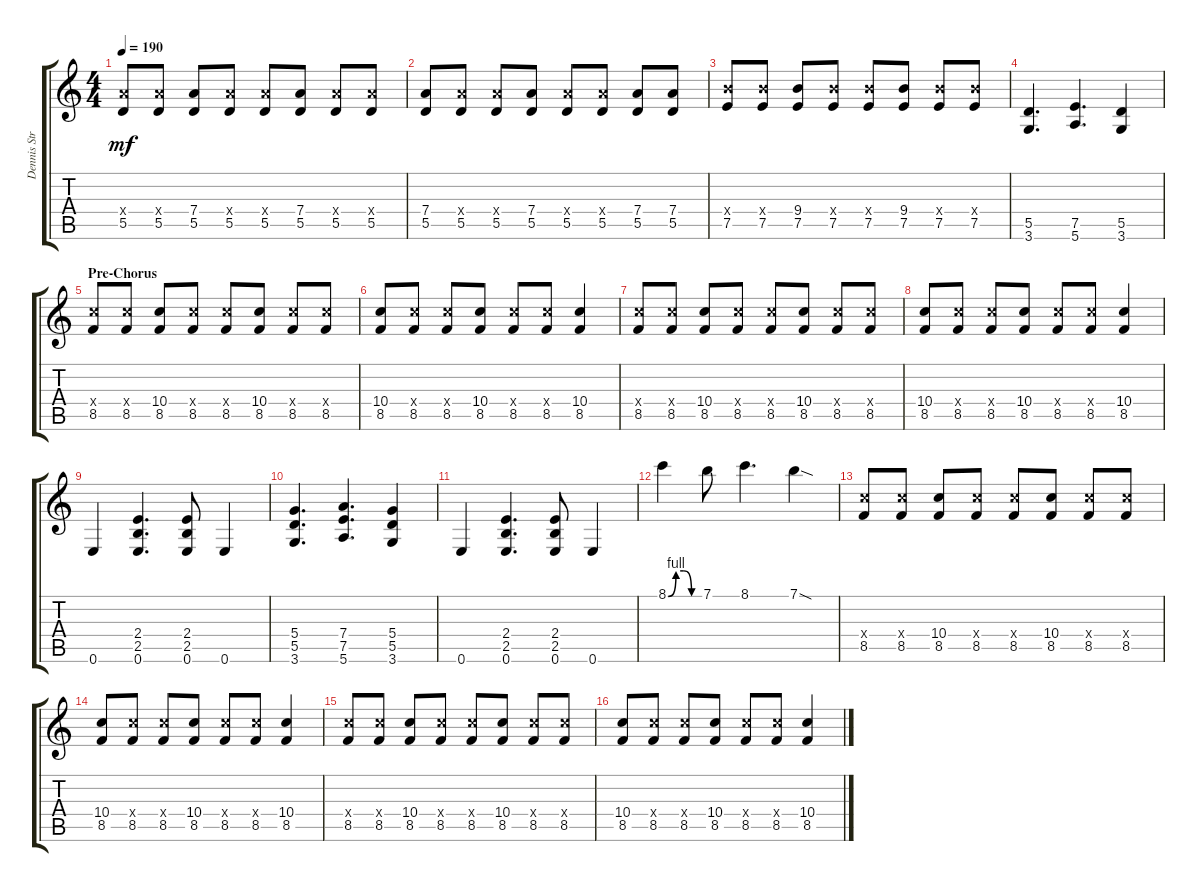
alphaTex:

\track ("Dennis Stratton" "Dennis Str") {instrument overdrivenguitar}
\staff {score tabs}
\tuning (E4 B3 G3 D3 A2 E2) {hide}
\ts (4 4)
\tempo 190
\clef g2
\ks c
(7.4{x} 5.5).8{dy mf} (7.4{x} 5.5).8 (7.4 5.5).8 (7.4{x} 5.5).8 (7.4{x} 5.5).8 (7.4 5.5).8 (7.4{x} 5.5).8 (7.4{x} 5.5).8 |
(7.4 5.5).8 (7.4{x} 5.5).8 (7.4{x} 5.5).8 (7.4 5.5).8 (7.4{x} 5.5).8 (7.4{x} 5.5).8 (7.4 5.5).8 (7.4 5.5).8 |
(9.4{x} 7.5).8 (9.4{x} 7.5).8 (9.4 7.5).8 (9.4{x} 7.5).8 (9.4{x} 7.5).8 (9.4 7.5).8 (9.4{x} 7.5).8 (9.4{x} 7.5).8 |
(5.5 3.6).4{d} (7.5 5.6).4{d} (5.5 3.6).4 |
\section ("" "Pre-Chorus")
(10.4{x} 8.5).8 (10.4{x} 8.5).8 (10.4 8.5).8 (10.4{x} 8.5).8 (10.4{x} 8.5).8 (10.4 8.5).8 (10.4{x} 8.5).8 (10.4{x} 8.5).8 |
(10.4 8.5).8 (10.4{x} 8.5).8 (10.4{x} 8.5).8 (10.4 8.5).8 (10.4{x} 8.5).8 (10.4{x} 8.5).8 (10.4 8.5).4 |
(10.4{x} 8.5).8 (10.4{x} 8.5).8 (10.4 8.5).8 (10.4{x} 8.5).8 (10.4{x} 8.5).8 (10.4 8.5).8 (10.4{x} 8.5).8 (10.4{x} 8.5).8 |
(10.4 8.5).8 (10.4{x} 8.5).8 (10.4{x} 8.5).8 (10.4 8.5).8 (10.4{x} 8.5).8 (10.4{x} 8.5).8 (10.4 8.5).4 |
0.6.4 (2.4 2.5 0.6).4{d} (2.4 2.5 0.6).8 0.6.4 |
(5.4 5.5 3.6).4{d} (7.4 7.5 5.6).4{d} (5.4 5.5 3.6).4 |
0.6.4 (2.4 2.5 0.6).4{d} (2.4 2.5 0.6).8 0.6.4 |
8.1{be (custom 0 0 15 4 30 4 45 0 60 0)}.4 7.1.8 8.1.4{d} 7.1{sod}.4 |
(10.4{x} 8.5).8 (10.4{x} 8.5).8 (10.4 8.5).8 (10.4{x} 8.5).8 (10.4{x} 8.5).8 (10.4 8.5).8 (10.4{x} 8.5).8 (10.4{x} 8.5).8 |
(10.4 8.5).8 (10.4{x} 8.5).8 (10.4{x} 8.5).8 (10.4 8.5).8 (10.4{x} 8.5).8 (10.4{x} 8.5).8 (10.4 8.5).4 |
(10.4{x} 8.5).8 (10.4{x} 8.5).8 (10.4 8.5).8 (10.4{x} 8.5).8 (10.4{x} 8.5).8 (10.4 8.5).8 (10.4{x} 8.5).8 (10.4{x} 8.5).8 |
(10.4 8.5).8 (10.4{x} 8.5).8 (10.4{x} 8.5).8 (10.4 8.5).8 (10.4{x} 8.5).8 (10.4{x} 8.5).8 (10.4 8.5).4
